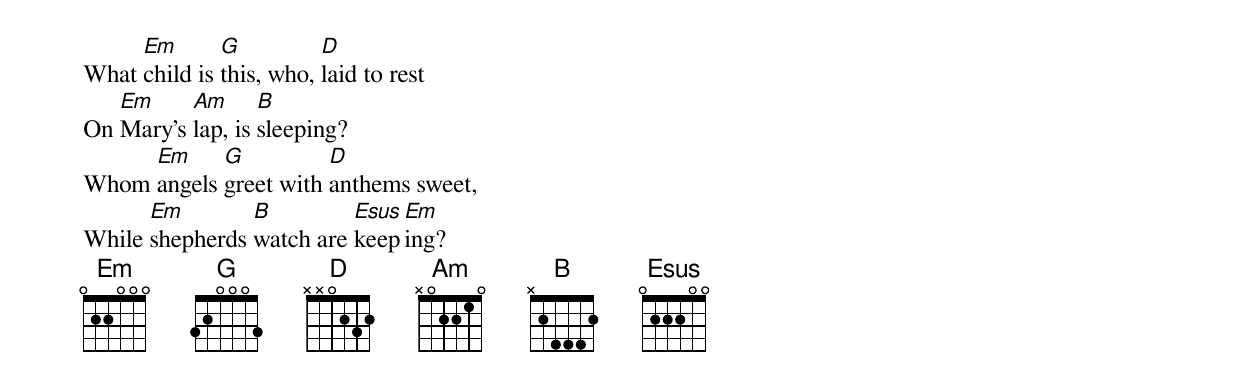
What [Em]child is [G]this, who, [D]laid to rest
On [Em]Mary's [Am]lap, is [B]sleeping?
Whom [Em]angels [G]greet with [D]anthems sweet,
While [Em]shepherds [B]watch are [Esus]keep[Em]ing?
